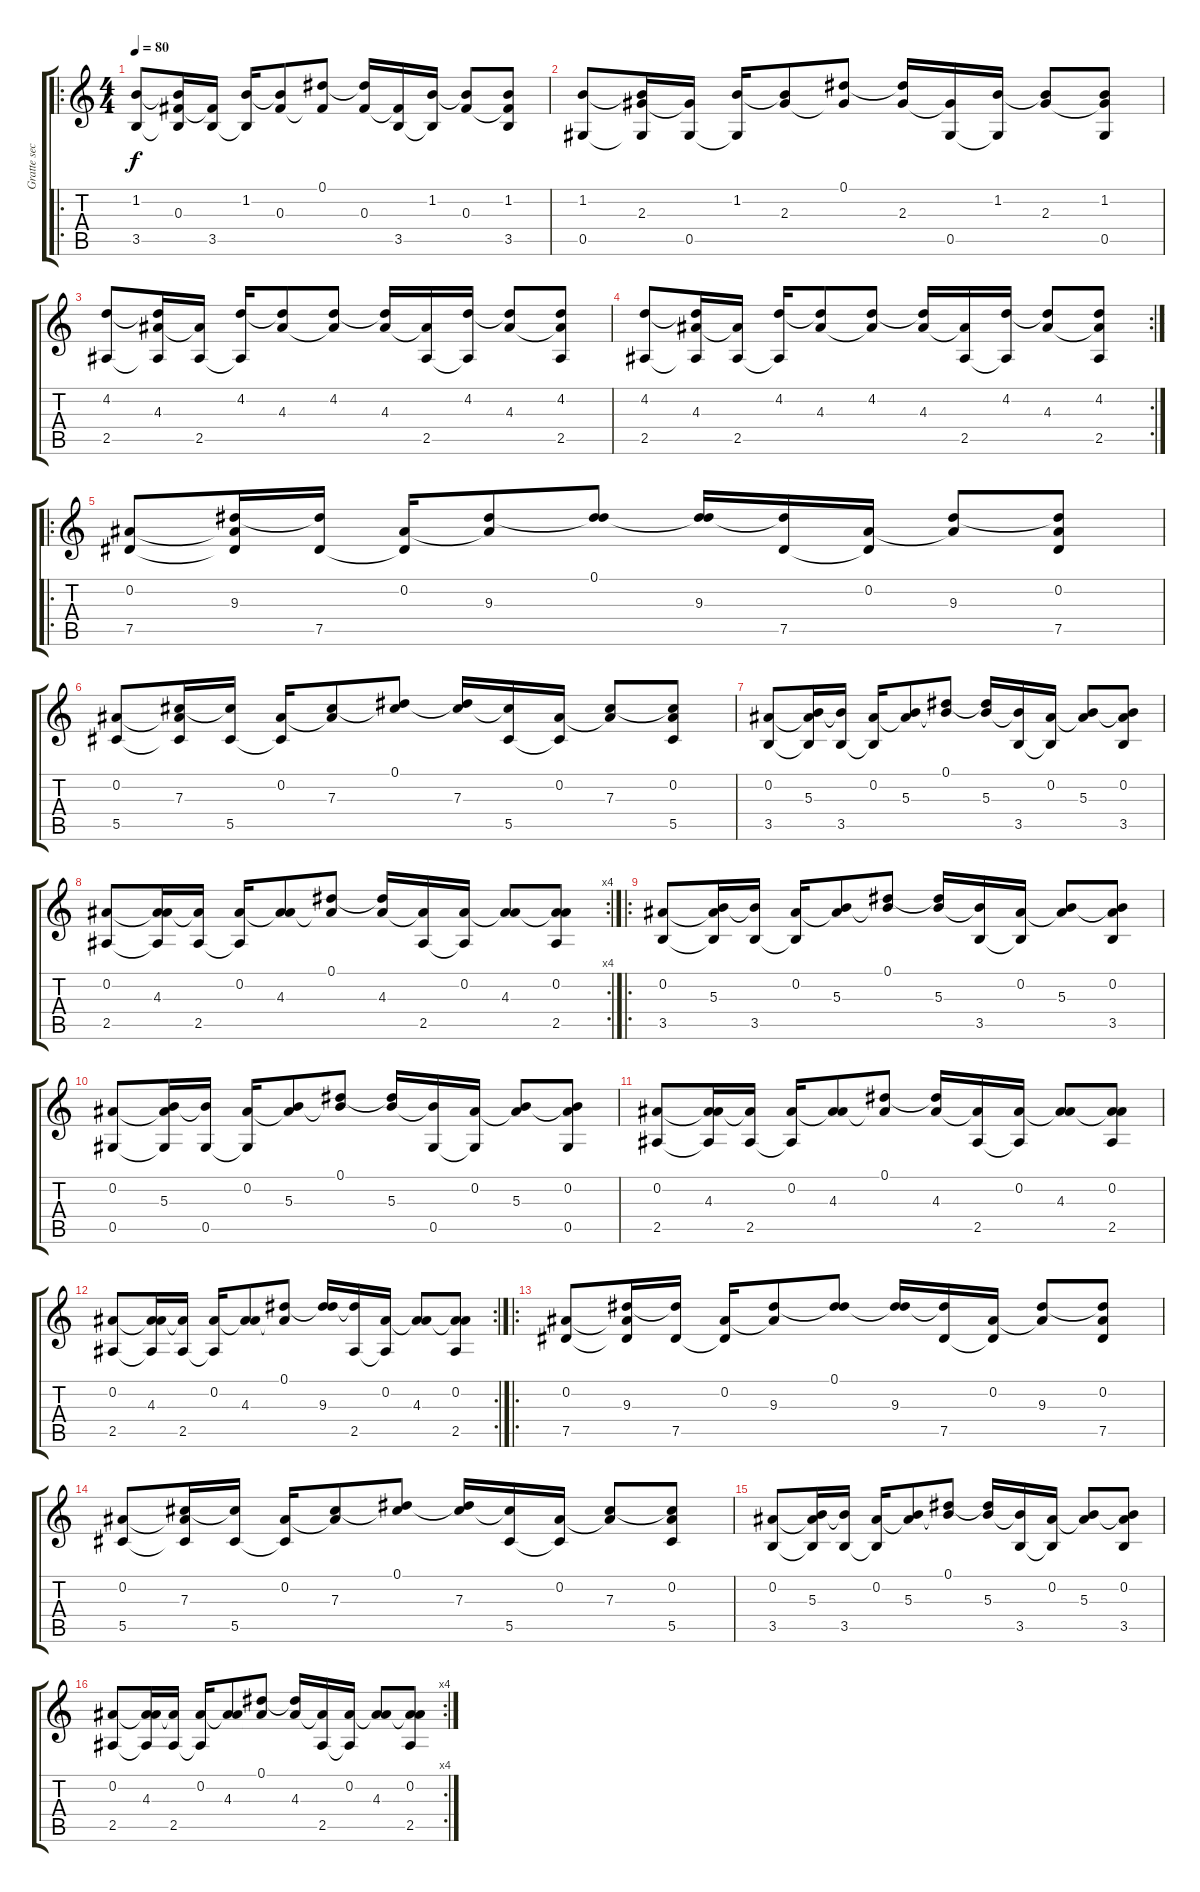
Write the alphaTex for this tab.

\track ("Gratte seche (manu)" "Gratte sec") {instrument acousticguitarsteel}
\staff {score tabs}
\tuning (Eb4 Bb3 Gb3 Db3 Ab2 Eb2) {hide}
\ro
\ts (4 4)
\tempo 80
\clef g2
\ks c
(1.2 3.5).8{dy f} (1.2{t} 0.3 3.5{t}).16 (0.3{t} 3.5).16 (1.2 3.5{t}).16 (1.2{t} 0.3).8 (0.1 0.3{t}).8 (0.1{t} 0.3).16 (0.3{t} 3.5).16 (1.2 3.5{t}).16 (1.2{t} 0.3).8 (1.2 0.3{t} 3.5).8 |
(1.2 0.5).8 (1.2{t} 2.3 0.5{t}).16 (2.3{t} 0.5).16 (1.2 0.5{t}).16 (1.2{t} 2.3).8 (0.1 2.3{t}).8 (0.1{t} 2.3).16 (2.3{t} 0.5).16 (1.2 0.5{t}).16 (1.2{t} 2.3).8 (1.2 2.3{t} 0.5).8 |
(4.2 2.5).8 (4.2{t} 4.3 2.5{t}).16 (4.3{t} 2.5).16 (4.2 2.5{t}).16 (4.2{t} 4.3).8 (4.2 4.3{t}).8 (4.2{t} 4.3).16 (4.3{t} 2.5).16 (4.2 2.5{t}).16 (4.2{t} 4.3).8 (4.2 4.3{t} 2.5).8 |
\rc 2
(4.2 2.5).8 (4.2{t} 4.3 2.5{t}).16 (4.3{t} 2.5).16 (4.2 2.5{t}).16 (4.2{t} 4.3).8 (4.2 4.3{t}).8 (4.2{t} 4.3).16 (4.3{t} 2.5).16 (4.2 2.5{t}).16 (4.2{t} 4.3).8 (4.2 4.3{t} 2.5).8 |
\ro
(0.2 7.5).8 (0.2{t} 9.3 7.5{t}).16 (9.3{t} 7.5).16 (0.2 7.5{t}).16 (0.2{t} 9.3).8 (0.1 9.3{t}).8 (0.1{t} 9.3).16 (9.3{t} 7.5).16 (0.2 7.5{t}).16 (0.2{t} 9.3).8 (0.2 9.3{t} 7.5).8 |
(0.2 5.5).8 (0.2{t} 7.3 5.5{t}).16 (7.3{t} 5.5).16 (0.2 5.5{t}).16 (0.2{t} 7.3).8 (0.1 7.3{t}).8 (0.1{t} 7.3).16 (7.3{t} 5.5).16 (0.2 5.5{t}).16 (0.2{t} 7.3).8 (0.2 7.3{t} 5.5).8 |
(0.2 3.5).8 (0.2{t} 5.3 3.5{t}).16 (5.3{t} 3.5).16 (0.2 3.5{t}).16 (0.2{t} 5.3).8 (0.1 5.3{t}).8 (0.1{t} 5.3).16 (5.3{t} 3.5).16 (0.2 3.5{t}).16 (0.2{t} 5.3).8 (0.2 5.3{t} 3.5).8 |
\rc 4
(0.2 2.5).8 (0.2{t} 4.3 2.5{t}).16 (4.3{t} 2.5).16 (0.2 2.5{t}).16 (0.2{t} 4.3).8 (0.1 4.3{t}).8 (0.1{t} 4.3).16 (4.3{t} 2.5).16 (0.2 2.5{t}).16 (0.2{t} 4.3).8 (0.2 4.3{t} 2.5).8 |
\ro
(0.2 3.5).8 (0.2{t} 5.3 3.5{t}).16 (5.3{t} 3.5).16 (0.2 3.5{t}).16 (0.2{t} 5.3).8 (0.1 5.3{t}).8 (0.1{t} 5.3).16 (5.3{t} 3.5).16 (0.2 3.5{t}).16 (0.2{t} 5.3).8 (0.2 5.3{t} 3.5).8 |
(0.2 0.5).8 (0.2{t} 5.3 0.5{t}).16 (5.3{t} 0.5).16 (0.2 0.5{t}).16 (0.2{t} 5.3).8 (0.1 5.3{t}).8 (0.1{t} 5.3).16 (5.3{t} 0.5).16 (0.2 0.5{t}).16 (0.2{t} 5.3).8 (0.2 5.3{t} 0.5).8 |
(0.2 2.5).8 (0.2{t} 4.3 2.5{t}).16 (4.3{t} 2.5).16 (0.2 2.5{t}).16 (0.2{t} 4.3).8 (0.1 4.3{t}).8 (0.1{t} 4.3).16 (4.3{t} 2.5).16 (0.2 2.5{t}).16 (0.2{t} 4.3).8 (0.2 4.3{t} 2.5).8 |
\rc 2
(0.2 2.5).8 (0.2{t} 4.3 2.5{t}).16 (4.3{t} 2.5).16 (0.2 2.5{t}).16 (0.2{t} 4.3).8 (0.1 4.3{t}).8 (0.1{t} 9.3).16 (9.3{t} 2.5).16 (0.2 2.5{t}).16 (0.2{t} 4.3).8 (0.2 4.3{t} 2.5).8 |
\ro
(0.2 7.5).8 (0.2{t} 9.3 7.5{t}).16 (9.3{t} 7.5).16 (0.2 7.5{t}).16 (0.2{t} 9.3).8 (0.1 9.3{t}).8 (0.1{t} 9.3).16 (9.3{t} 7.5).16 (0.2 7.5{t}).16 (0.2{t} 9.3).8 (0.2 9.3{t} 7.5).8 |
(0.2 5.5).8 (0.2{t} 7.3 5.5{t}).16 (7.3{t} 5.5).16 (0.2 5.5{t}).16 (0.2{t} 7.3).8 (0.1 7.3{t}).8 (0.1{t} 7.3).16 (7.3{t} 5.5).16 (0.2 5.5{t}).16 (0.2{t} 7.3).8 (0.2 7.3{t} 5.5).8 |
(0.2 3.5).8 (0.2{t} 5.3 3.5{t}).16 (5.3{t} 3.5).16 (0.2 3.5{t}).16 (0.2{t} 5.3).8 (0.1 5.3{t}).8 (0.1{t} 5.3).16 (5.3{t} 3.5).16 (0.2 3.5{t}).16 (0.2{t} 5.3).8 (0.2 5.3{t} 3.5).8 |
\rc 4
(0.2 2.5).8 (0.2{t} 4.3 2.5{t}).16 (4.3{t} 2.5).16 (0.2 2.5{t}).16 (0.2{t} 4.3).8 (0.1 4.3{t}).8 (0.1{t} 4.3).16 (4.3{t} 2.5).16 (0.2 2.5{t}).16 (0.2{t} 4.3).8 (0.2 4.3{t} 2.5).8
